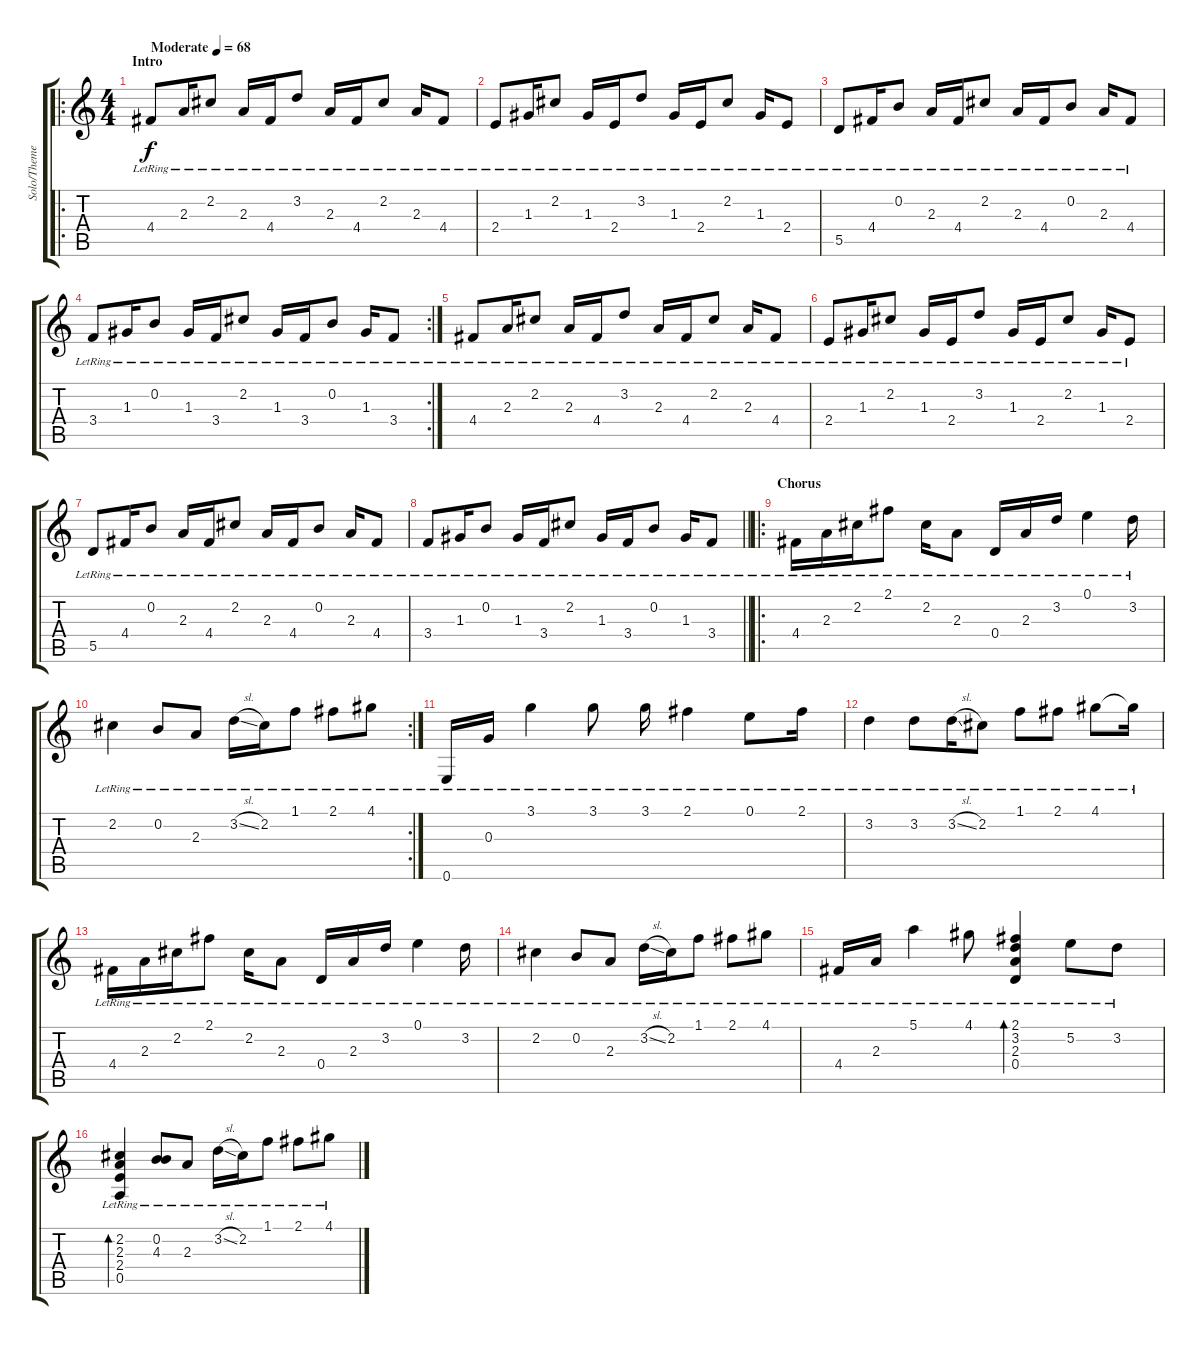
\track ("Solo/Theme" "Solo/Theme") {instrument electricguitarclean}
\staff {score tabs}
\tuning (E4 B3 G3 D3 A2 E2) {hide}
\ro
\ts (4 4)
\section ("" "Intro")
\tempo (68 "Moderate")
\clef g2
\ks c
4.4{lr}.8{dy f instrument electricguitarclean} 2.3{lr}.16 2.2{lr}.8 2.3{lr}.16 4.4{lr}.16 3.2{lr}.8 2.3{lr}.16 4.4{lr}.16 2.2{lr}.8 2.3{lr}.16 4.4{lr}.8 |
2.4{lr}.8 1.3{lr}.16 2.2{lr}.8 1.3{lr}.16 2.4{lr}.16 3.2{lr}.8 1.3{lr}.16 2.4{lr}.16 2.2{lr}.8 1.3{lr}.16 2.4{lr}.8 |
5.5{lr}.8 4.4{lr}.16 0.2{lr}.8 2.3{lr}.16 4.4{lr}.16 2.2{lr}.8 2.3{lr}.16 4.4{lr}.16 0.2{lr}.8 2.3{lr}.16 4.4{lr}.8 |
\rc 2
3.4{lr}.8 1.3{lr}.16 0.2{lr}.8 1.3{lr}.16 3.4{lr}.16 2.2{lr}.8 1.3{lr}.16 3.4{lr}.16 0.2{lr}.8 1.3{lr}.16 3.4{lr}.8 |
4.4{lr}.8 2.3{lr}.16 2.2{lr}.8 2.3{lr}.16 4.4{lr}.16 3.2{lr}.8 2.3{lr}.16 4.4{lr}.16 2.2{lr}.8 2.3{lr}.16 4.4{lr}.8 |
2.4{lr}.8 1.3{lr}.16 2.2{lr}.8 1.3{lr}.16 2.4{lr}.16 3.2{lr}.8 1.3{lr}.16 2.4{lr}.16 2.2{lr}.8 1.3{lr}.16 2.4{lr}.8 |
5.5{lr}.8 4.4{lr}.16 0.2{lr}.8 2.3{lr}.16 4.4{lr}.16 2.2{lr}.8 2.3{lr}.16 4.4{lr}.16 0.2{lr}.8 2.3{lr}.16 4.4{lr}.8 |
\barLineRight lightlight
3.4{lr}.8 1.3{lr}.16 0.2{lr}.8 1.3{lr}.16 3.4{lr}.16 2.2{lr}.8 1.3{lr}.16 3.4{lr}.16 0.2{lr}.8 1.3{lr}.16 3.4{lr}.8 |
\ro
\section ("" "Chorus")
4.4{lr}.16 2.3{lr}.16 2.2{lr}.16 2.1{lr}.8 2.2{lr}.16 2.3{lr}.8 0.4{lr}.16 2.3{lr}.16 3.2{lr}.16 0.1{lr}.4 3.2{lr}.16 |
\rc 2
2.2{lr}.4 0.2{lr}.8 2.3{lr}.8 3.2{sl lr}.16 2.2{lr}.16 1.1{lr}.8 2.1{lr}.8 4.1{lr}.8 |
0.6{lr}.16 0.3{lr}.16 3.1{lr}.4 3.1{lr}.8 3.1{lr}.16 2.1{lr}.4 0.1{lr}.8 2.1{lr}.16 |
3.2{lr}.4 3.2{lr}.8 3.2{sl lr}.16 2.2{lr}.8 1.1{lr}.8 2.1{lr}.8 4.1{lr}.8 4.1{lr t}.16 |
4.4{lr}.16 2.3{lr}.16 2.2{lr}.16 2.1{lr}.8 2.2{lr}.16 2.3{lr}.8 0.4{lr}.16 2.3{lr}.16 3.2{lr}.16 0.1{lr}.4 3.2{lr}.16 |
2.2{lr}.4 0.2{lr}.8 2.3{lr}.8 3.2{sl lr}.16 2.2{lr}.16 1.1{lr}.8 2.1{lr}.8 4.1{lr}.8 |
4.4{lr}.16 2.3{lr}.16 5.1{lr}.4 4.1{lr}.8 (2.1{lr} 3.2{lr} 2.3{lr} 0.4{lr}).4{bd 240} 5.2{lr}.8 3.2{lr}.8 |
(2.2{lr} 2.3{lr} 2.4{lr} 0.5{lr}).4{bd 240} (0.2{lr} 4.3{lr}).8 2.3{lr}.8 3.2{sl lr}.16 2.2{lr}.16 1.1{lr}.8 2.1{lr}.8 4.1{lr}.8
